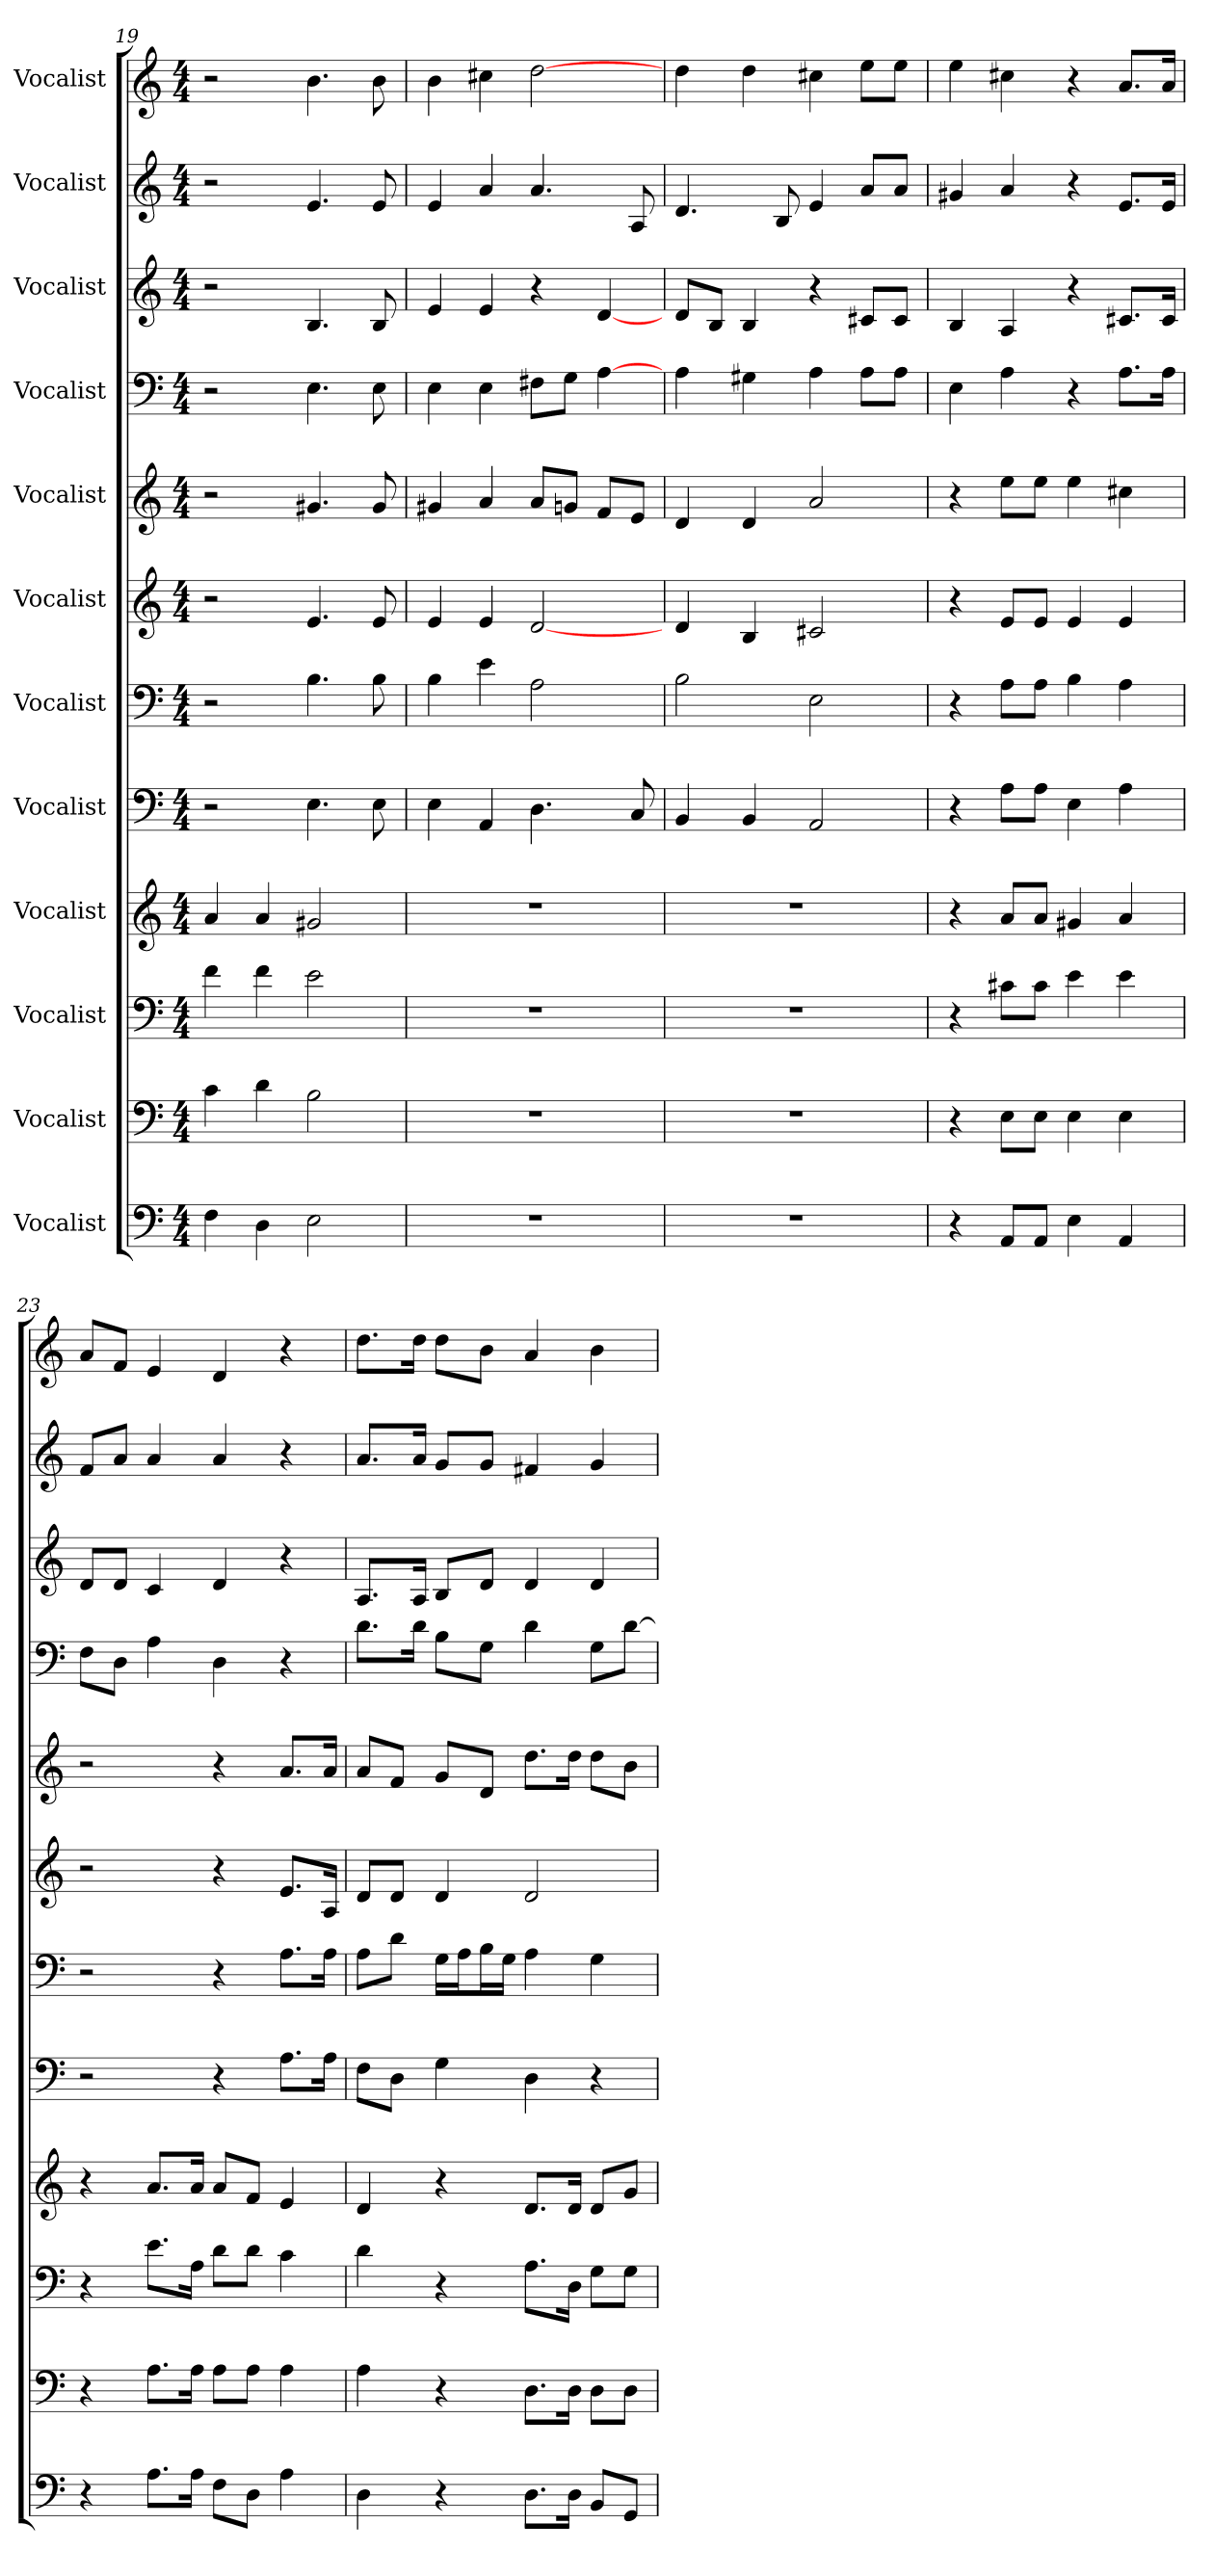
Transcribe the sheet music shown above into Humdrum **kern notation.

**kern	**kern	**kern	**kern	**kern	**kern	**kern	**kern	**kern	**kern	**kern	**kern
*part12	*part11	*part10	*part9	*part8	*part7	*part6	*part5	*part4	*part3	*part2	*part1
*staff12	*staff11	*staff10	*staff9	*staff8	*staff7	*staff6	*staff5	*staff4	*staff3	*staff2	*staff1
*I"Vocalist	*I"Vocalist	*I"Vocalist	*I"Vocalist	*I"Vocalist	*I"Vocalist	*I"Vocalist	*I"Vocalist	*I"Vocalist	*I"Vocalist	*I"Vocalist	*I"Vocalist
*clefF4	*clefF4	*clefF4	*clefG2	*clefF4	*clefF4	*clefG2	*clefG2	*clefF4	*clefG2	*clefG2	*clefG2
*k[]	*k[]	*k[]	*k[]	*k[]	*k[]	*k[]	*k[]	*k[]	*k[]	*k[]	*k[]
*M4/4	*M4/4	*M4/4	*M4/4	*M4/4	*M4/4	*M4/4	*M4/4	*M4/4	*M4/4	*M4/4	*M4/4
=19	=19	=19	=19	=19	=19	=19	=19	=19	=19	=19	=19
4F	4c	4f	4a	2r	2r	2r	2r	2r	2r	2r	2r
4D	4d	4f	4a	.	.	.	.	.	.	.	.
2E	2B	2e	2g#X	4.E	4.B	4.e	4.g#X	4.E	4.B	4.e	4.b
.	.	.	.	8E	8B	8e	8g#	8E	8B	8e	8b
=20	=20	=20	=20	=20	=20	=20	=20	=20	=20	=20	=20
1r	1r	1r	1r	4E	4B	4e	4g#X	4E	4e	4e	4b
.	.	.	.	4AA	4e	4e	4a	4E	4e	4a	4cc#X
.	.	.	.	4.D	2A	[2d	8a/L	8F#X\L	4r	4.a	[2dd
.	.	.	.	.	.	.	8gn/J	8G\J	.	.	.
.	.	.	.	.	.	.	8f/L	[4A	[4d	.	.
.	.	.	.	8C	.	.	8e/J	.	.	8A	.
=21	=21	=21	=21	=21	=21	=21	=21	=21	=21	=21	=21
1r	1r	1r	1r	4BB	2B	4d	4d	4A	8d/L	4.d	4dd
.	.	.	.	.	.	.	.	.	8B/J	.	.
.	.	.	.	4BB	.	4B	4d	4G#X	4B	.	4dd
.	.	.	.	.	.	.	.	.	.	8B	.
.	.	.	.	2AA	2E	2c#X	2a	4A	4r	4e	4cc#X
.	.	.	.	.	.	.	.	8A\L	8c#X/L	8a/L	8ee\L
.	.	.	.	.	.	.	.	8A\J	8c#/J	8a/J	8ee\J
=22	=22	=22	=22	=22	=22	=22	=22	=22	=22	=22	=22
4r	4r	4r	4r	4r	4r	4r	4r	4E	4B	4g#X	4ee
8AA/L	8E\L	8c#X\L	8a/L	8A\L	8A\L	8e/L	8ee\L	4A	4A	4a	4cc#X
8AA/J	8E\J	8c#\J	8a/J	8A\J	8A\J	8e/J	8ee\J	.	.	.	.
4E	4E	4e	4g#X	4E	4B	4e	4ee	4r	4r	4r	4r
4AA	4E	4e	4a	4A	4A	4e	4cc#X	8.A\L	8.c#X/L	8.e/L	8.a/L
.	.	.	.	.	.	.	.	16A\Jk	16c#/Jk	16e/Jk	16a/Jk
=23	=23	=23	=23	=23	=23	=23	=23	=23	=23	=23	=23
4r	4r	4r	4r	2r	2r	2r	2r	8F\L	8d/L	8f/L	8a/L
.	.	.	.	.	.	.	.	8D\J	8d/J	8a/J	8f/J
8.A\L	8.A\L	8.e\L	8.a/L	.	.	.	.	4A	4c	4a	4e
16A\Jk	16A\Jk	16A\Jk	16a/Jk	.	.	.	.	.	.	.	.
8F\L	8A\L	8d\L	8a/L	4r	4r	4r	4r	4D	4d	4a	4d
8D\J	8A\J	8d\J	8f/J	.	.	.	.	.	.	.	.
4A	4A	4c	4e	8.A\L	8.A\L	8.e/L	8.a/L	4r	4r	4r	4r
.	.	.	.	16A\Jk	16A\Jk	16A/Jk	16a/Jk	.	.	.	.
=24	=24	=24	=24	=24	=24	=24	=24	=24	=24	=24	=24
4D	4A	4d	4d	8F\L	8A\L	8d/L	8a/L	8.d\L	8.A/L	8.a/L	8.dd\L
.	.	.	.	8D\J	8d\J	8d/J	8f/J	.	.	.	.
.	.	.	.	.	.	.	.	16d\Jk	16A/Jk	16a/Jk	16dd\Jk
4r	4r	4r	4r	4G	16G\LL	4d	8g/L	8B\L	8B/L	8g/L	8dd\L
.	.	.	.	.	16A\J	.	.	.	.	.	.
.	.	.	.	.	16B\L	.	8d/J	8G\J	8d/J	8g/J	8b\J
.	.	.	.	.	16G\JJ	.	.	.	.	.	.
8.D\L	8.D\L	8.A\L	8.d/L	4D	4A	2d	8.dd\L	4d	4d	4f#X	4a
16D\Jk	16D\Jk	16D\Jk	16d/Jk	.	.	.	16dd\Jk	.	.	.	.
8BB/L	8D\L	8G\L	8d/L	4r	4G	.	8dd\L	8G\L	4d	4g	4b
8GG/J	8D\J	8G\J	8g/J	.	.	.	8b\J	[8d\J	.	.	.
=	=	=	=	=	=	=	=	=	=	=	=
*-	*-	*-	*-	*-	*-	*-	*-	*-	*-	*-	*-
